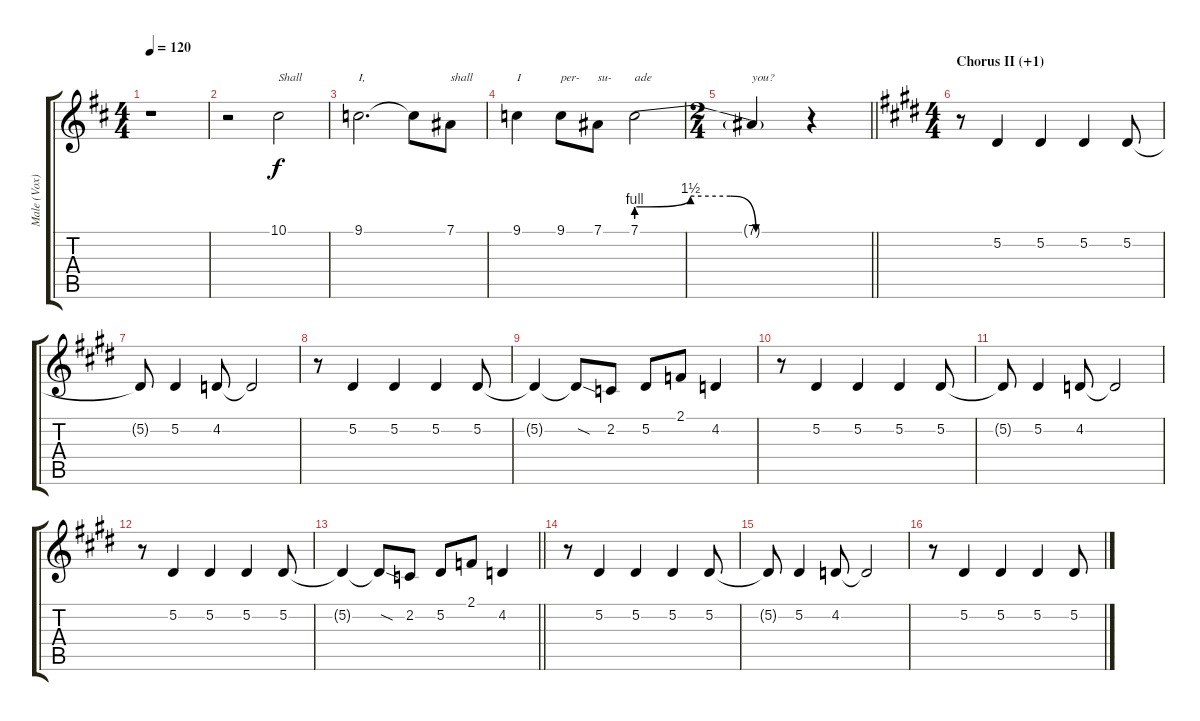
\track ("Male (Vox)" "Male (Vox)") {instrument choiraahs}
\staff {score tabs}
\tuning (Eb4 Bb3 Gb3 Db3 Ab2 Eb2) {hide}
\ts (4 4)
\tempo 120
\clef g2
\ks bminor
r.1{dy f} |
r.2 10.1.2{txt "Shall"} |
9.1.2{d txt "I,"} 9.1{t}.8 7.1.8{txt "shall"} |
9.1.4{txt "I"} 9.1.8{txt "per-"} 7.1.8{txt "su-"} 7.1{be (custom 0 4 19 6 33 6 42 0 60 0)}.2{txt "ade"} |
\ts (2 4)
\barLineRight lightlight
7.1{t}.4{txt "you?"} r.4 |
\ts (4 4)
\section ("" "Chorus II (+1)")
\ks c#minor
r.8 5.2.4 5.2.4 5.2.4 5.2.8 |
5.2{t}.8 5.2.4 4.2.8 4.2{t}.2 |
r.8 5.2.4 5.2.4 5.2.4 5.2.8 |
5.2{t}.4 5.2{sod t}.8 2.2.8 5.2.8 2.1.8 4.2.4 |
r.8 5.2.4 5.2.4 5.2.4 5.2.8 |
5.2{t}.8 5.2.4 4.2.8 4.2{t}.2 |
r.8 5.2.4 5.2.4 5.2.4 5.2.8 |
\barLineRight lightlight
5.2{t}.4 5.2{sod t}.8 2.2.8 5.2.8 2.1.8 4.2.4 |
r.8 5.2.4 5.2.4 5.2.4 5.2.8 |
5.2{t}.8 5.2.4 4.2.8 4.2{t}.2 |
r.8 5.2.4 5.2.4 5.2.4 5.2.8
